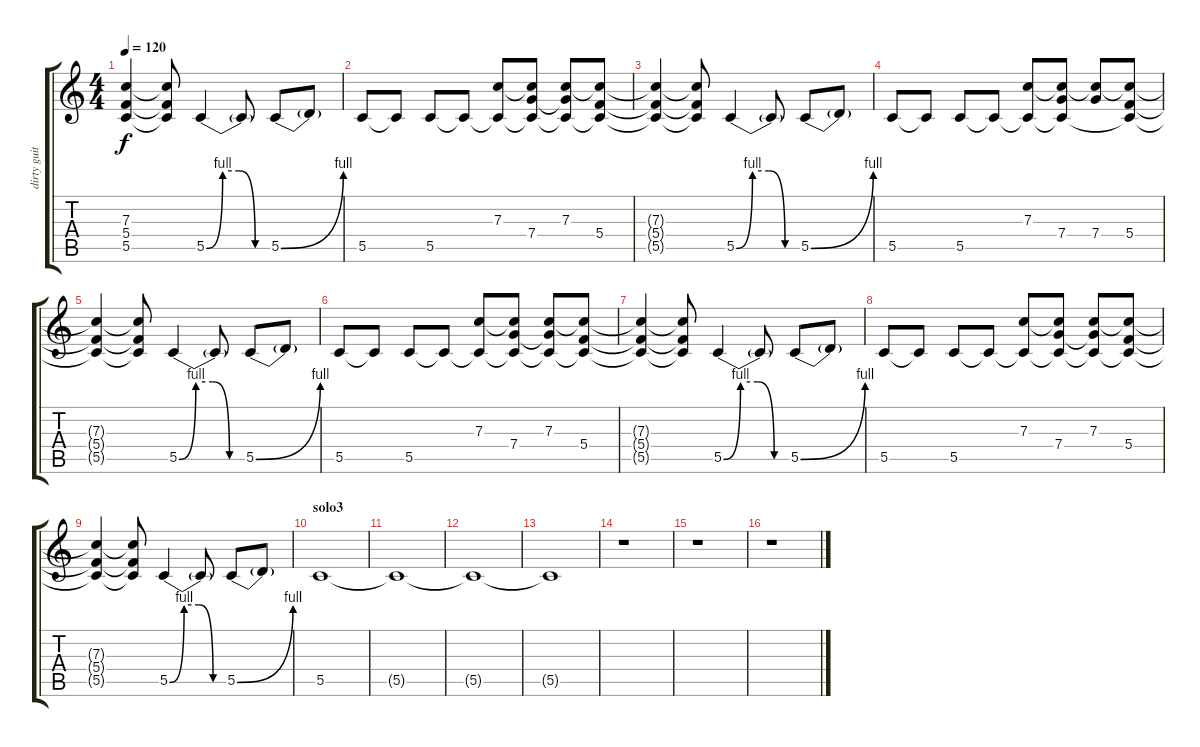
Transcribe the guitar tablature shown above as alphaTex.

\track ("dirty guitar" "dirty guit") {instrument overdrivenguitar}
\staff {score tabs}
\tuning (D4 A3 F3 C3 G2 D2) {hide}
\ts (4 4)
\tempo 120
\clef g2
\ks c
(7.3{t} 5.4{t} 5.5{t}).4{dy f} (7.3{t} 5.4{t} 5.5{t}).8 5.5{be (custom 0 0 15 4 30 4 45 0 60 0)}.4 5.5{t}.8 5.5{be (bend 0 0 60 4)}.8 5.5{t}.8 |
5.5.8 5.5{t}.8 5.5.8 5.5{t}.8 (7.3 5.5{t}).8 (7.3{t} 7.4 5.5{t}).8 (7.3 7.4{t} 5.5{t}).8 (7.3{t} 5.4 5.5{t}).8 |
(7.3{t} 5.4{t} 5.5{t}).4 (7.3{t} 5.4{t} 5.5{t}).8 5.5{be (custom 0 0 15 4 30 4 45 0 60 0)}.4 5.5{t}.8 5.5{be (bend 0 0 60 4)}.8 5.5{t}.8 |
5.5.8 5.5{t}.8 5.5.8 5.5{t}.8 (7.3 5.5{t}).8 (7.3{t} 7.4 5.5{t}).8 (7.3{t} 7.4).8 (7.3{t} 5.4 5.5{t}).8 |
(7.3{t} 5.4{t} 5.5{t}).4 (7.3{t} 5.4{t} 5.5{t}).8 5.5{be (custom 0 0 15 4 30 4 45 0 60 0)}.4 5.5{t}.8 5.5{be (bend 0 0 60 4)}.8 5.5{t}.8 |
5.5.8 5.5{t}.8 5.5.8 5.5{t}.8 (7.3 5.5{t}).8 (7.3{t} 7.4 5.5{t}).8 (7.3 7.4{t} 5.5{t}).8 (7.3{t} 5.4 5.5{t}).8 |
(7.3{t} 5.4{t} 5.5{t}).4 (7.3{t} 5.4{t} 5.5{t}).8 5.5{be (custom 0 0 15 4 30 4 45 0 60 0)}.4 5.5{t}.8 5.5{be (bend 0 0 60 4)}.8 5.5{t}.8 |
5.5.8 5.5{t}.8 5.5.8 5.5{t}.8 (7.3 5.5{t}).8 (7.3{t} 7.4 5.5{t}).8 (7.3 7.4{t} 5.5{t}).8 (7.3{t} 5.4 5.5{t}).8 |
(7.3{t} 5.4{t} 5.5{t}).4 (7.3{t} 5.4{t} 5.5{t}).8 5.5{be (custom 0 0 15 4 30 4 45 0 60 0)}.4 5.5{t}.8 5.5{be (bend 0 0 60 4)}.8 5.5{t}.8 |
\section ("" "solo3")
5.5.1 |
5.5{t}.1 |
5.5{t}.1 |
5.5{t}.1 |
r.1 |
r.1 |
r.1
